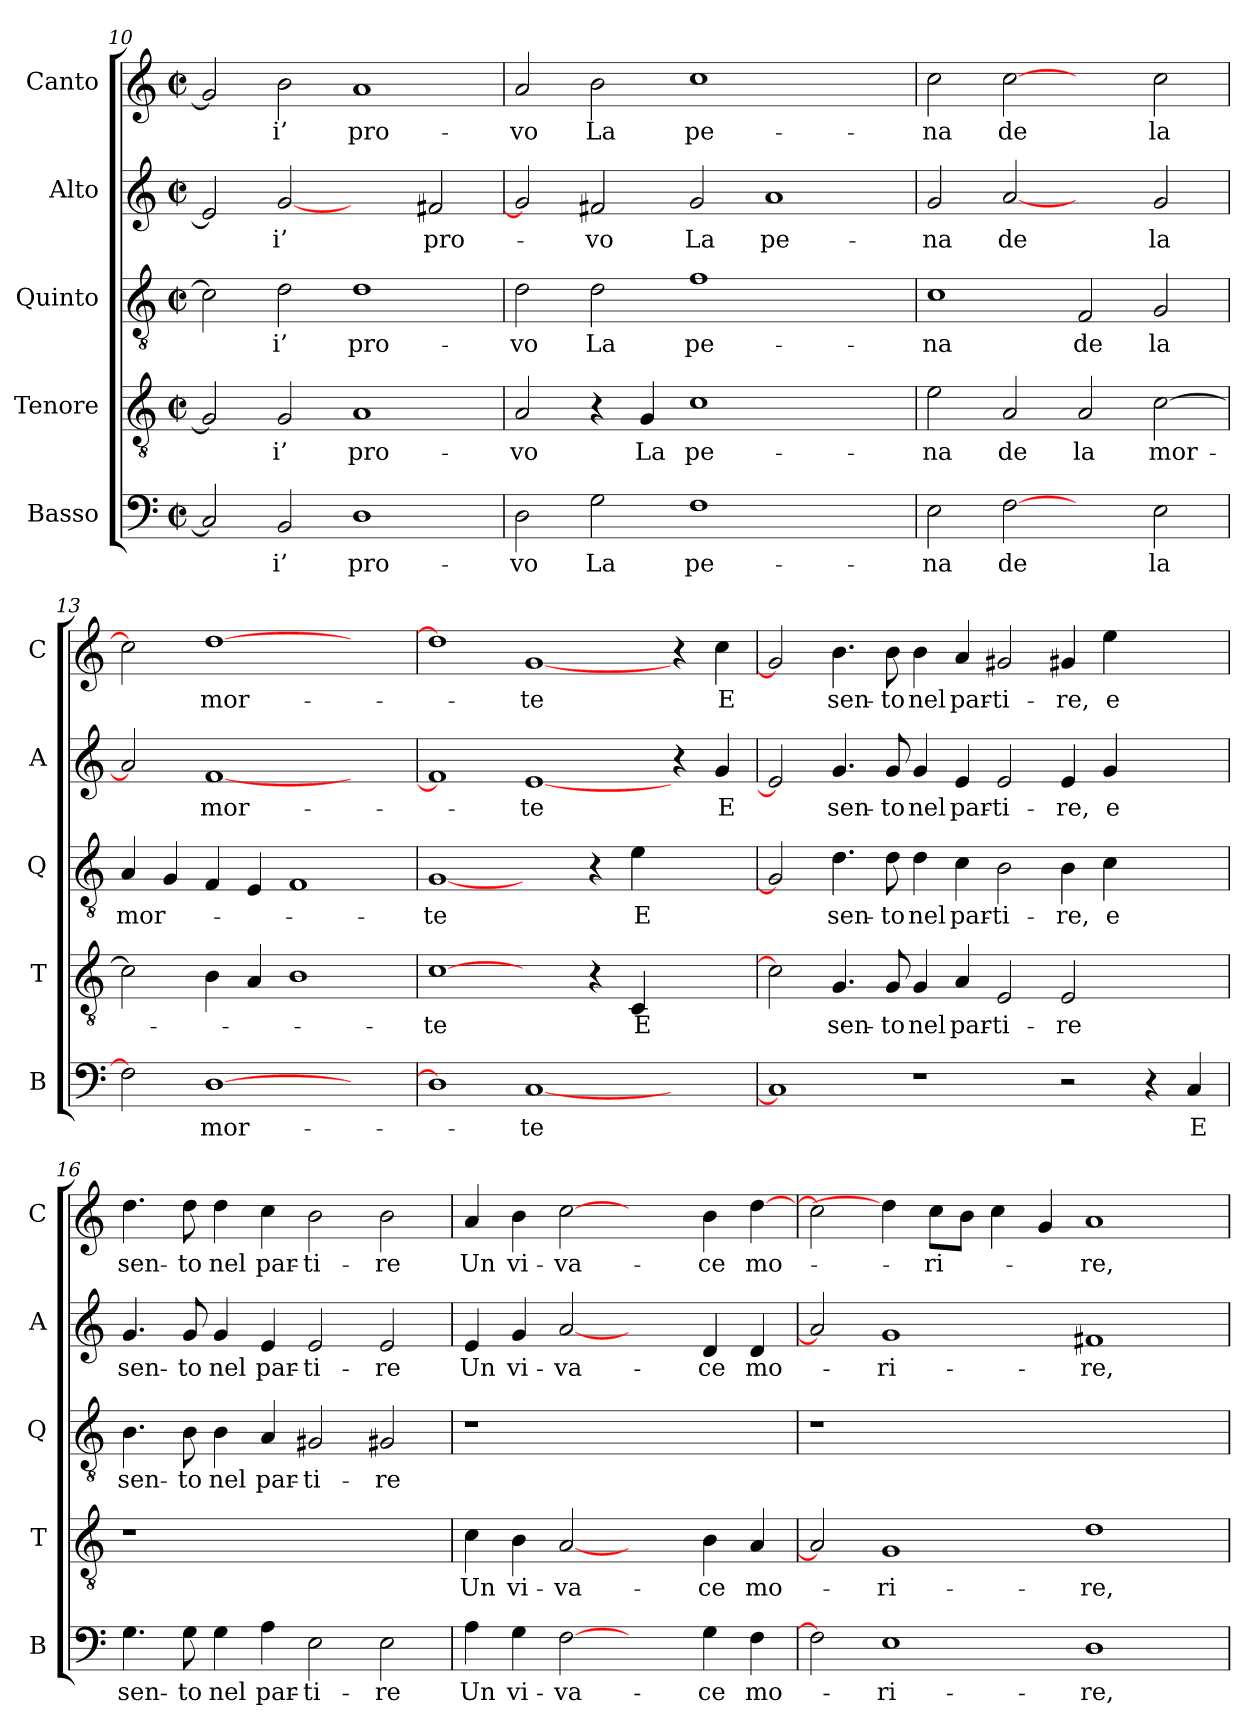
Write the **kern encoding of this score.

**kern	**text	**kern	**text	**kern	**text	**kern	**text	**kern	**text
*part5	*part5	*part4	*part4	*part3	*part3	*part2	*part2	*part1	*part1
*staff5	*staff5	*staff4	*staff4	*staff3	*staff3	*staff2	*staff2	*staff1	*staff1
*I"Basso	*	*I"Tenore	*	*I"Quinto	*	*I"Alto	*	*I"Canto	*
*I'B	*	*I'T	*	*I'Q	*	*I'A	*	*I'C	*
!!LO:PB:g=z
*clefF4	*	*clefGv2	*	*clefGv2	*	*clefG2	*	*clefG2	*
*k[]	*	*k[]	*	*k[]	*	*k[]	*	*k[]	*
*C:	*	*C:	*	*C:	*	*C:	*	*C:	*
*M2/2	*	*M2/2	*	*M2/2	*	*M2/2	*	*M2/2	*
*met(c|)	*	*met(c|)	*	*met(c|)	*	*met(c|)	*	*met(c|)	*
=10	=10	=10	=10	=10	=10	=10	=10	=10	=10
2C]	.	2G]	.	2c]	.	2e]	.	2g]	.
2BB	-i’	2G	-i’	2d	-i’	[2g	-i’	2b	-i’
1D	pro-	1A	pro-	1d	pro-	2ryy	.	1a	pro-
.	.	.	.	.	.	2f#X	pro-	.	.
=11	=11	=11	=11	=11	=11	=11	=11	=11	=11
2D	-vo	2A	-vo	2d	-vo	2g]	.	2a	-vo
2G	-La	4r	.	2d	-La	2f#X	-vo	2b	-La
.	.	4G	-La	.	.	.	.	.	.
1F	pe-	1c	pe-	1f	pe-	2g	-La	1cc	pe-
.	.	.	.	.	.	1a	pe-	.	.
2ryy	.	2ryy	.	2ryy	.	.	.	2ryy	.
=12	=12	=12	=12	=12	=12	=12	=12	=12	=12
2E	-na	2e	-na	1c	-na	2g	-na	2cc	-na
[2F	-de	2A	-de	.	.	[2a	-de	[2cc	-de
2ryy	.	2A	-la	2F	-de	2ryy	.	2ryy	.
2E	-la	[2c	mor-	2G	-la	2g	-la	2cc	-la
=13	=13	=13	=13	=13	=13	=13	=13	=13	=13
2F]	.	2c]	.	4A	mor-	2a]	.	2cc]	.
.	.	.	.	4G	.	.	.	.	.
[1D	mor-	4B	.	4F	.	[1f	mor-	[1dd	mor-
.	.	4A	.	4E	.	.	.	.	.
.	.	1B	.	1F	.	.	.	.	.
2ryy	.	.	.	.	.	2ryy	.	2ryy	.
=14	=14	=14	=14	=14	=14	=14	=14	=14	=14
1D]	.	[1c	-te	[1G	-te	1f]	.	1dd]	.
[1C	-te	2ryy	.	2ryy	.	[1e	-te	[1g	-te
.	.	4r	.	4r	.	.	.	.	.
.	.	4C	-E	4e	-E	.	.	.	.
2ryy	.	2ryy	.	2ryy	.	4r	.	4r	.
.	.	.	.	.	.	4g	-E	4cc	-E
!!LO:LB:g=z
=15	=15	=15	=15	=15	=15	=15	=15	=15	=15
1C]	.	2c]	.	2G]	.	2e]	.	2g]	.
.	.	4.G	sen-	4.d	sen-	4.g	sen-	4.b	sen-
.	.	8G	-to	8d	-to	8g	-to	8b	-to
1r	.	4G	-nel	4d	-nel	4g	-nel	4b	-nel
.	.	4A	par-	4c	par-	4e	par-	4a	par-
.	.	2E	ti-	2B	ti-	2e	ti-	2g#X	ti-
2r	.	2E	-re	4B	-re,	4e	-re,	4g#X	-re,
.	.	.	.	4c	-e	4g	-e	4ee	-e
4r	.	2ryy	.	2ryy	.	2ryy	.	2ryy	.
4C	-E	.	.	.	.	.	.	.	.
=16	=16	=16	=16	=16	=16	=16	=16	=16	=16
4.G	sen-	1r	.	4.B	sen-	4.g	sen-	4.dd	sen-
8G	-to	.	.	8B	-to	8g	-to	8dd	-to
4G	-nel	.	.	4B	-nel	4g	-nel	4dd	-nel
4A	par-	.	.	4A	par-	4e	par-	4cc	par-
2E	ti-	1ryy	.	2G#X	ti-	2e	ti-	2b	ti-
2E	-re	.	.	2G#X	-re	2e	-re	2b	-re
=17	=17	=17	=17	=17	=17	=17	=17	=17	=17
4A	-Un	4c	-Un	1r	.	4e	-Un	4a	-Un
4G	vi-	4B	vi-	.	.	4g	vi-	4b	vi-
[2F	va-	[2A	va-	.	.	[2a	va-	[2cc	va-
2ryy	.	2ryy	.	1ryy	.	2ryy	.	2ryy	.
4G	-ce	4B	-ce	.	.	4d	-ce	4b	-ce
4F	mo-	4A	mo-	.	.	4d	mo-	[4dd	mo-
=18	=18	=18	=18	=18	=18	=18	=18	=18	=18
2F]	.	2A]	.	1r	.	2a]	.	2cc]	.
1E	ri-	1G	ri-	.	.	1g	ri-	4dd]	.
.	.	.	.	.	.	.	.	8ccL	ri-
.	.	.	.	.	.	.	.	8bJ	.
.	.	.	.	1ryy	.	.	.	4cc	.
.	.	.	.	.	.	.	.	4g	.
1D	-re,	1d	-re,	.	.	1f#X	-re,	1a	-re,
.	.	.	.	2ryy	.	.	.	.	.
=	=	=	=	=	=	=	=	=	=
*-	*-	*-	*-	*-	*-	*-	*-	*-	*-
